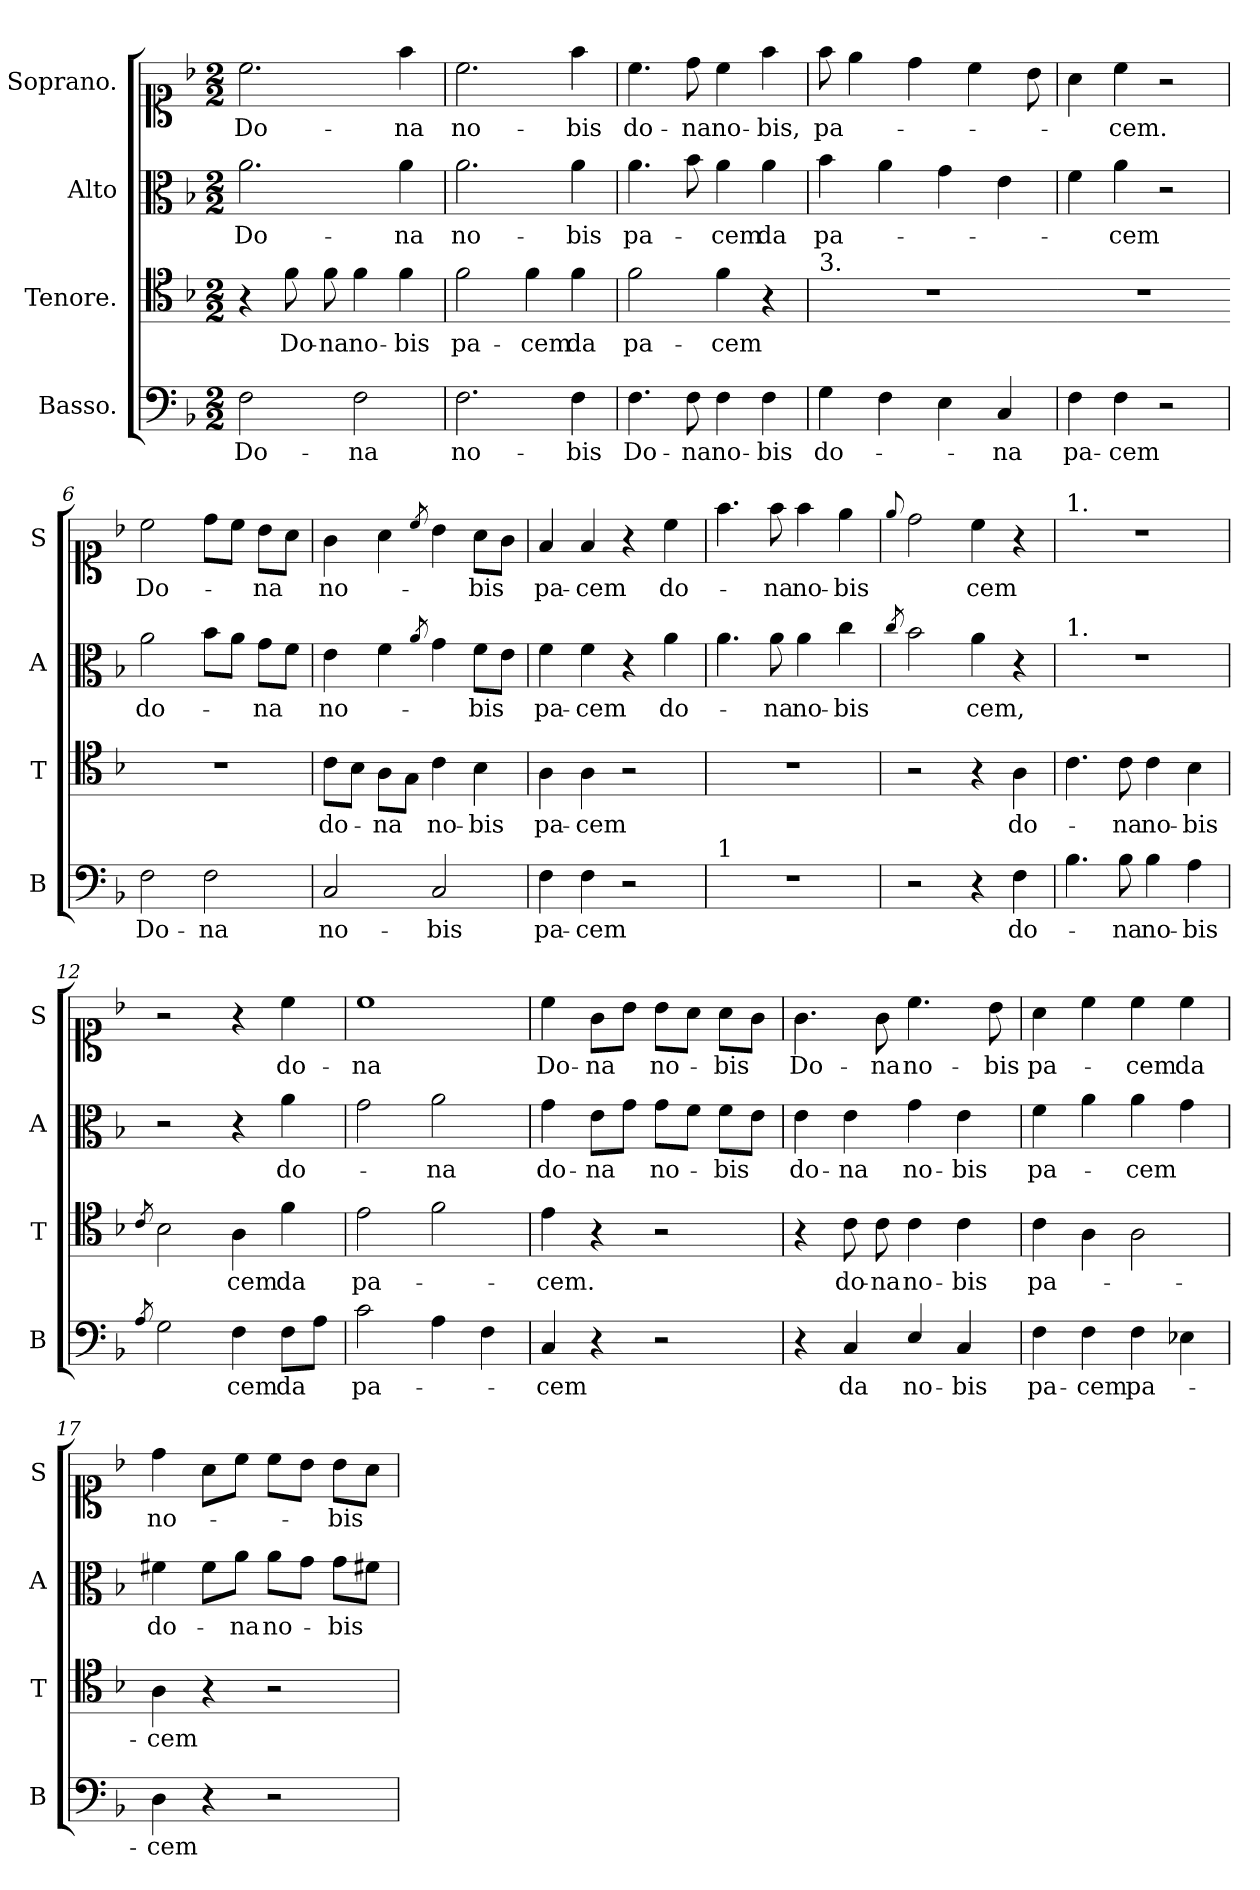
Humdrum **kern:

**kern	**text	**kern	**text	**kern	**text	**kern	**text
*part4	*part4	*part3	*part3	*part2	*part2	*part1	*part1
*staff4	*staff4	*staff3	*staff3	*staff2	*staff2	*staff1	*staff1
*I"Basso.	*	*I"Tenore.	*	*I"Alto	*	*I"Soprano.	*
*I'B	*	*I'T	*	*I'A	*	*I'S	*
*clefF4	*	*clefC4	*	*clefC3	*	*clefC1	*
*k[b-]	*	*k[b-]	*	*k[b-]	*	*k[b-]	*
*F:	*	*F:	*	*F:	*	*F:	*
*M2/2	*	*M2/2	*	*M2/2	*	*M2/2	*
=1	=1	=1	=1	=1	=1	=1	=1
2F\	Do-	4r	.	2.a\	Do-	2.cc\	Do-
.	.	8f\	Do-	.	.	.	.
.	.	8f\	-na	.	.	.	.
2F\	-na	4f\	no-	.	.	.	.
.	.	4f\	-bis	4a\	-na	4ff\	-na
=2	=2	=2	=2	=2	=2	=2	=2
2.F\	no-	2f\	pa-	2.a\	no-	2.cc\	no-
.	.	4f\	-cem	.	.	.	.
4F\	-bis	4f\	da	4a\	-bis	4ff\	-bis
=3	=3	=3	=3	=3	=3	=3	=3
4.F\	Do-	2f\	pa-	4.a\	pa-	4.cc\	do-
8F\	-na	.	.	8b-\	.	8dd\	-na
4F\	no-	4f\	-cem	4a\	-cem	4cc\	no-
4F\	-bis	4r	.	4a\	da	4ff\	-bis,
=4	=4	=4	=4	=4	=4	=4	=4
!	!	!LO:TX:a:t=3.	!	!	!	!	!
4G\	do-	1r	.	4b-\	pa-	8ff\	pa-
.	.	.	.	.	.	4ee\	.
4F\	.	.	.	4a\	.	.	.
.	.	.	.	.	.	4dd\	.
4E\	.	.	.	4g\	.	.	.
.	.	.	.	.	.	4cc\	.
4C/	-na	.	.	4e\	.	.	.
.	.	.	.	.	.	8b-\	.
=5	=5	=5-	=5	=5	=5	=5	=5
4F\	pa-	1r	.	4f\	.	4a\	.
4F\	-cem	.	.	4a\	-cem	4cc\	-cem.
2r	.	.	.	2r	.	2r	.
=6	=6	=6-	=6	=6	=6	=6	=6
2F\	Do-	1r	.	2a\	do-	2cc\	Do-
2F\	-na	.	.	8b-\L	.	8dd\L	.
.	.	.	.	8a\J	.	8cc\J	.
.	.	.	.	8g\L	-na	8b-\L	-na
.	.	.	.	8f\J	.	8a\J	.
=7	=7	=7	=7	=7	=7	=7	=7
2C/	no-	8c\L	do-	4e\	no-	4g\	no-
.	.	8B-\J	.	.	.	.	.
.	.	8A\L	-na	4f\	.	4a\	.
.	.	8G\J	.	.	.	.	.
.	.	.	.	8qa/	.	8qcc/	.
2C/	-bis	4c\	no-	4g\	.	4b-\	.
.	.	4B-\	-bis	8f\L	-bis	8a\L	-bis
.	.	.	.	8e\J	.	8g\J	.
=8	=8	=8	=8	=8	=8	=8	=8
4F\	pa-	4A\	pa-	4f\	pa-	4f/	pa-
4F\	-cem	4A\	-cem	4f\	-cem	4f/	-cem
2r	.	2r	.	4r	.	4r	.
.	.	.	.	4a\	do-	4cc\	do-
=9	=9	=9	=9	=9	=9	=9	=9
!LO:TX:a:t=1	!	!	!	!	!	!	!
1r	.	1r	.	4.a\	.	4.ff\	.
.	.	.	.	8a\	-na	8ff\	-na
.	.	.	.	4a\	no-	4ff\	no-
.	.	.	.	4cc\	-bis	4ee\	-bis
=10	=10	=10	=10	=10	=10	=10	=10
.	.	.	.	8qcc/	.	8qqee/	.
2r	.	2r	.	2b-\	.	2dd\	.
4r	.	4r	.	4a\	-cem,	4cc\	-cem
4F\	do-	4A\	do-	4r	.	4r	.
=11	=11	=11	=11	=11	=11	=11	=11
!	!	!	!	!	!	!LO:TX:a:t=1.	!
!	!	!	!	!LO:TX:a:t=1.	!	!	!
4.B-\	.	4.c\	.	1r	.	1r	.
8B-\	-na	8c\	-na	.	.	.	.
4B-\	no-	4c\	no-	.	.	.	.
4A\	-bis	4B-\	-bis	.	.	.	.
=12	=12	=12	=12	=12	=12	=12	=12
8qA/	.	8qc/	.	.	.	.	.
2G\	.	2B-\	.	2r	.	2r	.
4F\	-cem	4A\	-cem	4r	.	4r	.
8F\L	da	4f\	da	4a\	do-	4cc\	do-
8A\J	.	.	.	.	.	.	.
=13	=13	=13	=13	=13	=13	=13	=13
2c\	pa-	2e\	pa-	2g\	.	1cc	-na
4A\	.	2f\	.	2a\	-na	.	.
4F\	.	.	.	.	.	.	.
=14	=14	=14	=14	=14	=14	=14	=14
4C/	-cem	4e\	-cem.	4g\	do-	4cc\	Do-
4r	.	4r	.	8e\L	-na	8g\L	-na
.	.	.	.	8g\J	.	8b-\J	.
2r	.	2r	.	8g\L	no-	8b-\L	no-
.	.	.	.	8f\J	.	8a\J	.
.	.	.	.	8f\L	-bis	8a\L	-bis
.	.	.	.	8e\J	.	8g\J	.
=15	=15	=15	=15	=15	=15	=15	=15
4r	.	4r	.	4e\	do-	4.g\	Do-
4C/	da	8c\	do-	4e\	-na	.	.
.	.	8c\	-na	.	.	8g\	-na
4E/	no-	4c\	no-	4g\	no-	4.cc\	no-
4C/	-bis	4c\	-bis	4e\	-bis	.	.
.	.	.	.	.	.	8b-\	-bis
=16	=16	=16	=16	=16	=16	=16	=16
4F\	pa-	4c\	pa-	4f\	pa-	4a\	pa-
4F\	-cem	4A\	.	4a\	.	4cc\	.
4F\	pa-	2A\	.	4a\	-cem	4cc\	-cem
4E-X\	.	.	.	4g\	.	4cc\	da
=17	=17	=17	=17	=17	=17	=17	=17
4D\	-cem	4A\	-cem	4f#X\	do-	4dd\	no-
4r	.	4r	.	8f#\L	.	8a\L	.
.	.	.	.	8a\J	-na	8cc\J	.
2r	.	2r	.	8a\L	no-	8cc\L	.
.	.	.	.	8g\J	.	8b-\J	.
.	.	.	.	8g\L	-bis	8b-\L	-bis
.	.	.	.	8f#X\J	.	8a\J	.
=	=	=	=	=	=	=	=
*-	*-	*-	*-	*-	*-	*-	*-
